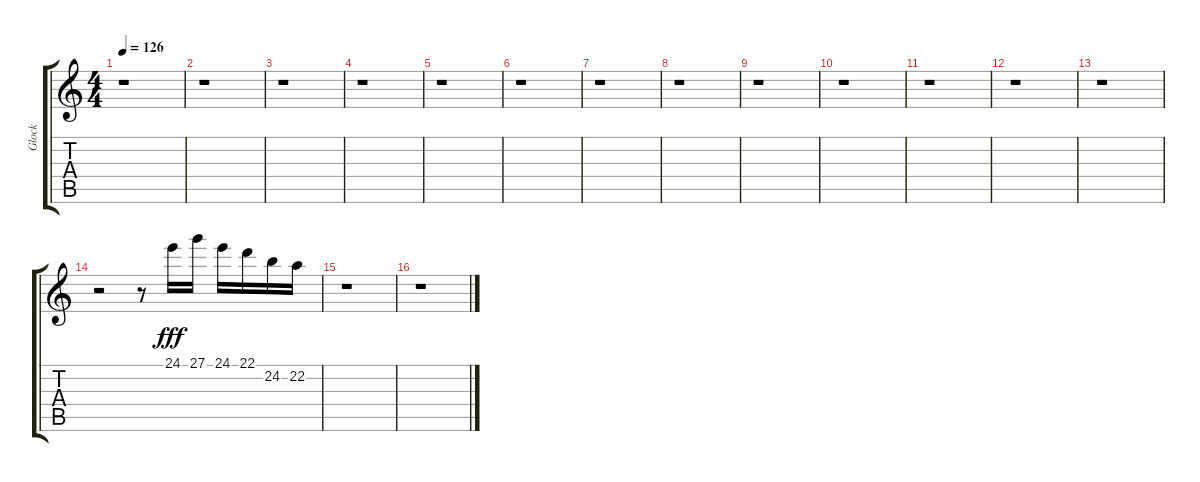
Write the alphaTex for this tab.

\track ("Glock" "Glock") {instrument glockenspiel}
\staff {score tabs}
\tuning (E4 B3 G3 D3 A2 E2) {hide}
\ts (4 4)
\tempo 126
\clef g2
\ks c
r.1{dy fff} |
r.1 |
r.1 |
r.1 |
r.1 |
r.1 |
r.1 |
r.1 |
r.1 |
r.1 |
r.1 |
r.1 |
r.1 |
r.2 r.8 24.1.16 27.1.16 24.1.16 22.1.16 24.2.16 22.2.16 |
r.1 |
r.1
